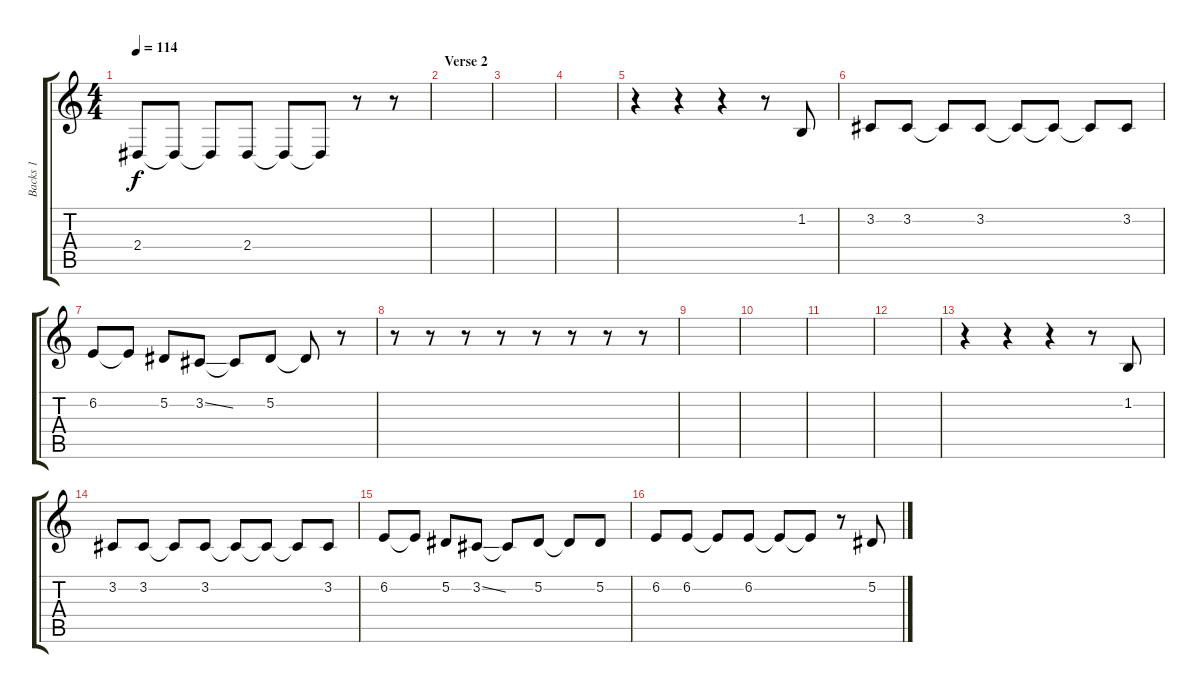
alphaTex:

\track ("Backs 1" "Backs 1") {instrument violin}
\staff {score tabs}
\tuning (Eb4 Bb3 Gb3 Db3 Ab2 Eb2) {hide}
\ts (4 4)
\tempo 114
\clef g2
\ks c
2.4.8{dy f} 2.4{t}.8 2.4{t}.8 2.4.8 2.4{t}.8 2.4{t}.8 r.8 r.8 |
\section ("" "Verse 2")
|
|
|
r.4 r.4 r.4 r.8 1.2.8 |
3.2.8 3.2.8 3.2{t}.8 3.2.8 3.2{t}.8 3.2{t}.8 3.2{t}.8 3.2.8 |
6.2.8 6.2{t}.8 5.2.8 3.2{ss}.8 3.2{t}.8 5.2.8 5.2{t}.8 r.8 |
r.8 r.8 r.8 r.8 r.8 r.8 r.8 r.8 |
|
|
|
|
r.4 r.4 r.4 r.8 1.2.8 |
3.2.8 3.2.8 3.2{t}.8 3.2.8 3.2{t}.8 3.2{t}.8 3.2{t}.8 3.2.8 |
6.2.8 6.2{t}.8 5.2.8 3.2{ss}.8 3.2{t}.8 5.2.8 5.2{t}.8 5.2.8 |
6.2.8 6.2.8 6.2{t}.8 6.2.8 6.2{t}.8 6.2{t}.8 r.8 5.2.8
